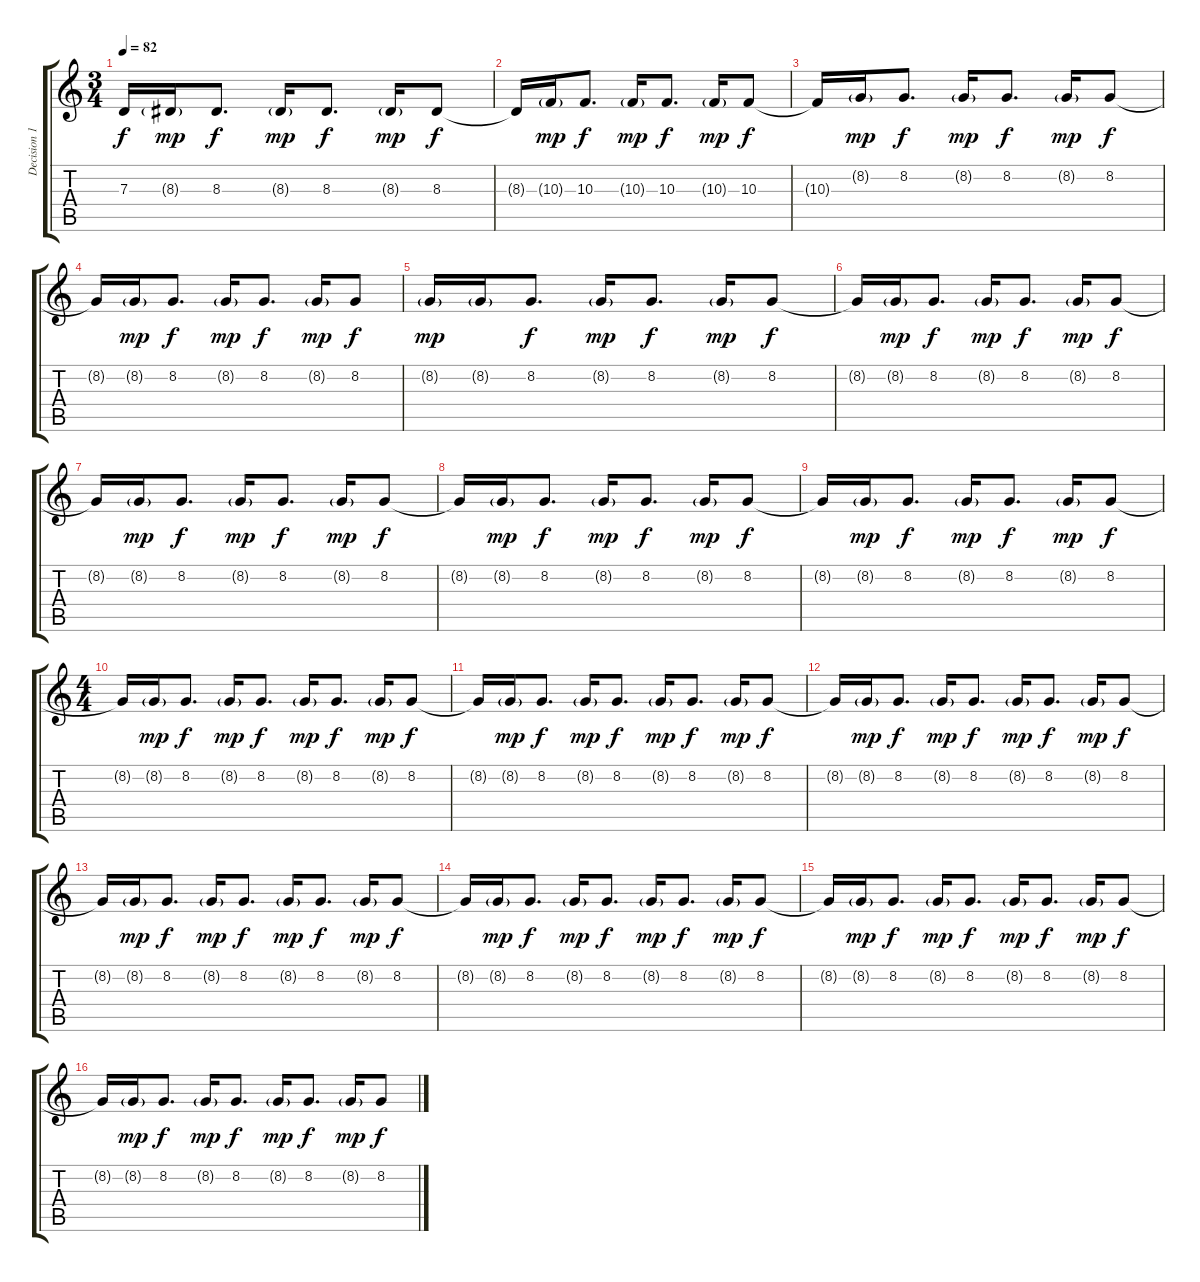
\track ("Decision 1" "Decision 1") {instrument orchestralharp}
\staff {score tabs}
\tuning (E4 B3 G3 D3 A2 E2) {hide}
\ts (3 4)
\tempo 82
\clef g2
\ks c
7.3{t}.16{dy f} 8.3{g}.16{dy mp} 8.3.8{d dy f} 8.3{g}.16{dy mp} 8.3.8{d dy f} 8.3{g}.16{dy mp} 8.3.8{dy f} |
8.3{t}.16 10.3{g}.16{dy mp} 10.3.8{d dy f} 10.3{g}.16{dy mp} 10.3.8{d dy f} 10.3{g}.16{dy mp} 10.3.8{dy f} |
10.3{t}.16 8.2{g}.16{dy mp} 8.2.8{d dy f} 8.2{g}.16{dy mp} 8.2.8{d dy f} 8.2{g}.16{dy mp} 8.2.8{dy f} |
8.2{t}.16 8.2{g}.16{dy mp} 8.2.8{d dy f} 8.2{g}.16{dy mp} 8.2.8{d dy f} 8.2{g}.16{dy mp} 8.2.8{dy f} |
8.2{g}.16{dy mp} 8.2{g}.16 8.2.8{d dy f} 8.2{g}.16{dy mp} 8.2.8{d dy f} 8.2{g}.16{dy mp} 8.2.8{dy f} |
8.2{t}.16 8.2{g}.16{dy mp} 8.2.8{d dy f} 8.2{g}.16{dy mp} 8.2.8{d dy f} 8.2{g}.16{dy mp} 8.2.8{dy f} |
8.2{t}.16 8.2{g}.16{dy mp} 8.2.8{d dy f} 8.2{g}.16{dy mp} 8.2.8{d dy f} 8.2{g}.16{dy mp} 8.2.8{dy f} |
8.2{t}.16 8.2{g}.16{dy mp} 8.2.8{d dy f} 8.2{g}.16{dy mp} 8.2.8{d dy f} 8.2{g}.16{dy mp} 8.2.8{dy f} |
8.2{t}.16 8.2{g}.16{dy mp} 8.2.8{d dy f} 8.2{g}.16{dy mp} 8.2.8{d dy f} 8.2{g}.16{dy mp} 8.2.8{dy f} |
\ts (4 4)
8.2{t}.16 8.2{g}.16{dy mp} 8.2.8{d dy f} 8.2{g}.16{dy mp} 8.2.8{d dy f} 8.2{g}.16{dy mp} 8.2.8{d dy f} 8.2{g}.16{dy mp} 8.2.8{dy f} |
8.2{t}.16 8.2{g}.16{dy mp} 8.2.8{d dy f} 8.2{g}.16{dy mp} 8.2.8{d dy f} 8.2{g}.16{dy mp} 8.2.8{d dy f} 8.2{g}.16{dy mp} 8.2.8{dy f} |
8.2{t}.16 8.2{g}.16{dy mp} 8.2.8{d dy f} 8.2{g}.16{dy mp} 8.2.8{d dy f} 8.2{g}.16{dy mp} 8.2.8{d dy f} 8.2{g}.16{dy mp} 8.2.8{dy f} |
8.2{t}.16 8.2{g}.16{dy mp} 8.2.8{d dy f} 8.2{g}.16{dy mp} 8.2.8{d dy f} 8.2{g}.16{dy mp} 8.2.8{d dy f} 8.2{g}.16{dy mp} 8.2.8{dy f} |
8.2{t}.16 8.2{g}.16{dy mp} 8.2.8{d dy f} 8.2{g}.16{dy mp} 8.2.8{d dy f} 8.2{g}.16{dy mp} 8.2.8{d dy f} 8.2{g}.16{dy mp} 8.2.8{dy f} |
8.2{t}.16 8.2{g}.16{dy mp} 8.2.8{d dy f} 8.2{g}.16{dy mp} 8.2.8{d dy f} 8.2{g}.16{dy mp} 8.2.8{d dy f} 8.2{g}.16{dy mp} 8.2.8{dy f} |
8.2{t}.16 8.2{g}.16{dy mp} 8.2.8{d dy f} 8.2{g}.16{dy mp} 8.2.8{d dy f} 8.2{g}.16{dy mp} 8.2.8{d dy f} 8.2{g}.16{dy mp} 8.2.8{dy f}
